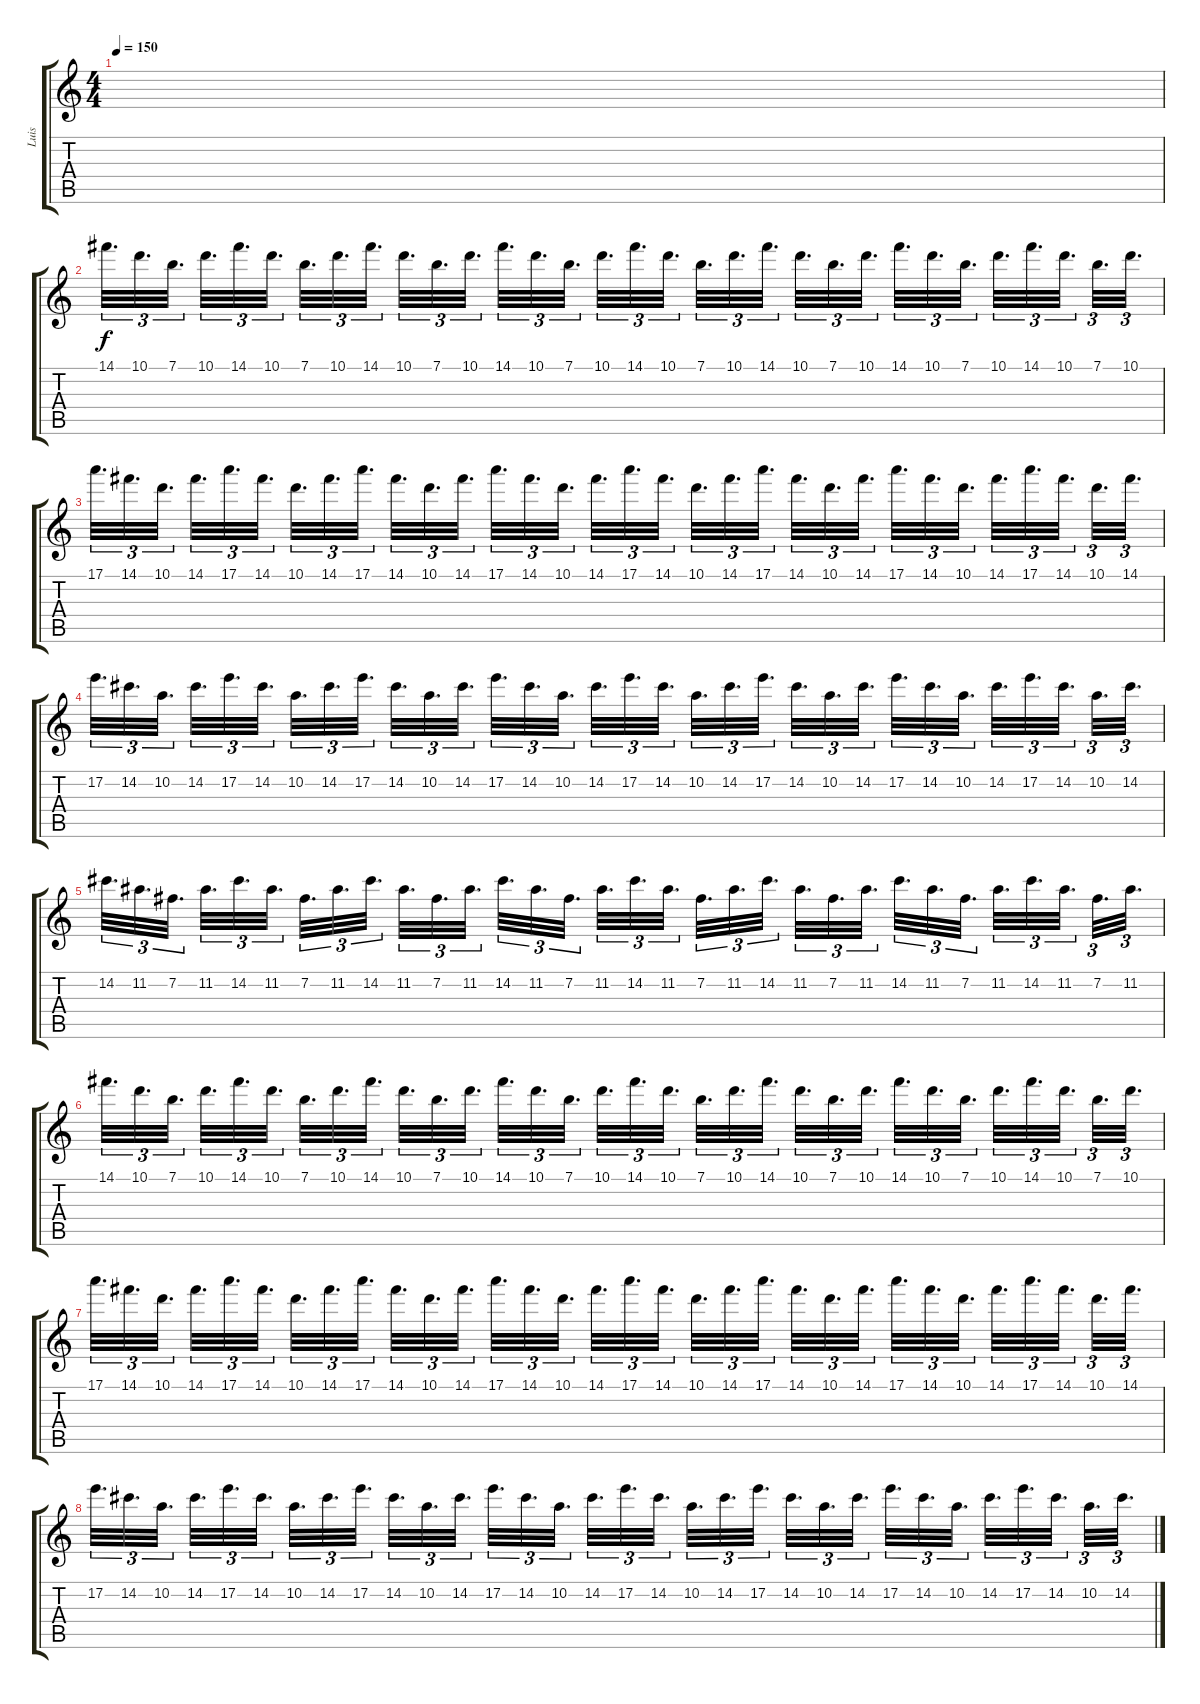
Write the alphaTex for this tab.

\track ("Luis" "Luis") {instrument distortionguitar}
\staff {score tabs}
\tuning (E4 B3 G3 D3 A2 E2) {hide}
\ts (4 4)
\tempo 150
\clef g2
\ks c
|
14.1.32{d tu (3 2)} 10.1.32{d tu (3 2)} 7.1.32{d tu (3 2)} 10.1.32{d tu (3 2)} 14.1.32{d tu (3 2)} 10.1.32{d tu (3 2)} 7.1.32{d tu (3 2)} 10.1.32{d tu (3 2)} 14.1.32{d tu (3 2)} 10.1.32{d tu (3 2)} 7.1.32{d tu (3 2)} 10.1.32{d tu (3 2)} 14.1.32{d tu (3 2)} 10.1.32{d tu (3 2)} 7.1.32{d tu (3 2)} 10.1.32{d tu (3 2)} 14.1.32{d tu (3 2)} 10.1.32{d tu (3 2)} 7.1.32{d tu (3 2)} 10.1.32{d tu (3 2)} 14.1.32{d tu (3 2)} 10.1.32{d tu (3 2)} 7.1.32{d tu (3 2)} 10.1.32{d tu (3 2)} 14.1.32{d tu (3 2)} 10.1.32{d tu (3 2)} 7.1.32{d tu (3 2)} 10.1.32{d tu (3 2)} 14.1.32{d tu (3 2)} 10.1.32{d tu (3 2)} 7.1.32{d tu (3 2)} 10.1.32{d tu (3 2)} |
17.1.32{d tu (3 2)} 14.1.32{d tu (3 2)} 10.1.32{d tu (3 2)} 14.1.32{d tu (3 2)} 17.1.32{d tu (3 2)} 14.1.32{d tu (3 2)} 10.1.32{d tu (3 2)} 14.1.32{d tu (3 2)} 17.1.32{d tu (3 2)} 14.1.32{d tu (3 2)} 10.1.32{d tu (3 2)} 14.1.32{d tu (3 2)} 17.1.32{d tu (3 2)} 14.1.32{d tu (3 2)} 10.1.32{d tu (3 2)} 14.1.32{d tu (3 2)} 17.1.32{d tu (3 2)} 14.1.32{d tu (3 2)} 10.1.32{d tu (3 2)} 14.1.32{d tu (3 2)} 17.1.32{d tu (3 2)} 14.1.32{d tu (3 2)} 10.1.32{d tu (3 2)} 14.1.32{d tu (3 2)} 17.1.32{d tu (3 2)} 14.1.32{d tu (3 2)} 10.1.32{d tu (3 2)} 14.1.32{d tu (3 2)} 17.1.32{d tu (3 2)} 14.1.32{d tu (3 2)} 10.1.32{d tu (3 2)} 14.1.32{d tu (3 2)} |
17.2.32{d tu (3 2)} 14.2.32{d tu (3 2)} 10.2.32{d tu (3 2)} 14.2.32{d tu (3 2)} 17.2.32{d tu (3 2)} 14.2.32{d tu (3 2)} 10.2.32{d tu (3 2)} 14.2.32{d tu (3 2)} 17.2.32{d tu (3 2)} 14.2.32{d tu (3 2)} 10.2.32{d tu (3 2)} 14.2.32{d tu (3 2)} 17.2.32{d tu (3 2)} 14.2.32{d tu (3 2)} 10.2.32{d tu (3 2)} 14.2.32{d tu (3 2)} 17.2.32{d tu (3 2)} 14.2.32{d tu (3 2)} 10.2.32{d tu (3 2)} 14.2.32{d tu (3 2)} 17.2.32{d tu (3 2)} 14.2.32{d tu (3 2)} 10.2.32{d tu (3 2)} 14.2.32{d tu (3 2)} 17.2.32{d tu (3 2)} 14.2.32{d tu (3 2)} 10.2.32{d tu (3 2)} 14.2.32{d tu (3 2)} 17.2.32{d tu (3 2)} 14.2.32{d tu (3 2)} 10.2.32{d tu (3 2)} 14.2.32{d tu (3 2)} |
14.2.32{d tu (3 2)} 11.2.32{d tu (3 2)} 7.2.32{d tu (3 2)} 11.2.32{d tu (3 2)} 14.2.32{d tu (3 2)} 11.2.32{d tu (3 2)} 7.2.32{d tu (3 2)} 11.2.32{d tu (3 2)} 14.2.32{d tu (3 2)} 11.2.32{d tu (3 2)} 7.2.32{d tu (3 2)} 11.2.32{d tu (3 2)} 14.2.32{d tu (3 2)} 11.2.32{d tu (3 2)} 7.2.32{d tu (3 2)} 11.2.32{d tu (3 2)} 14.2.32{d tu (3 2)} 11.2.32{d tu (3 2)} 7.2.32{d tu (3 2)} 11.2.32{d tu (3 2)} 14.2.32{d tu (3 2)} 11.2.32{d tu (3 2)} 7.2.32{d tu (3 2)} 11.2.32{d tu (3 2)} 14.2.32{d tu (3 2)} 11.2.32{d tu (3 2)} 7.2.32{d tu (3 2)} 11.2.32{d tu (3 2)} 14.2.32{d tu (3 2)} 11.2.32{d tu (3 2)} 7.2.32{d tu (3 2)} 11.2.32{d tu (3 2)} |
14.1.32{d tu (3 2)} 10.1.32{d tu (3 2)} 7.1.32{d tu (3 2)} 10.1.32{d tu (3 2)} 14.1.32{d tu (3 2)} 10.1.32{d tu (3 2)} 7.1.32{d tu (3 2)} 10.1.32{d tu (3 2)} 14.1.32{d tu (3 2)} 10.1.32{d tu (3 2)} 7.1.32{d tu (3 2)} 10.1.32{d tu (3 2)} 14.1.32{d tu (3 2)} 10.1.32{d tu (3 2)} 7.1.32{d tu (3 2)} 10.1.32{d tu (3 2)} 14.1.32{d tu (3 2)} 10.1.32{d tu (3 2)} 7.1.32{d tu (3 2)} 10.1.32{d tu (3 2)} 14.1.32{d tu (3 2)} 10.1.32{d tu (3 2)} 7.1.32{d tu (3 2)} 10.1.32{d tu (3 2)} 14.1.32{d tu (3 2)} 10.1.32{d tu (3 2)} 7.1.32{d tu (3 2)} 10.1.32{d tu (3 2)} 14.1.32{d tu (3 2)} 10.1.32{d tu (3 2)} 7.1.32{d tu (3 2)} 10.1.32{d tu (3 2)} |
17.1.32{d tu (3 2)} 14.1.32{d tu (3 2)} 10.1.32{d tu (3 2)} 14.1.32{d tu (3 2)} 17.1.32{d tu (3 2)} 14.1.32{d tu (3 2)} 10.1.32{d tu (3 2)} 14.1.32{d tu (3 2)} 17.1.32{d tu (3 2)} 14.1.32{d tu (3 2)} 10.1.32{d tu (3 2)} 14.1.32{d tu (3 2)} 17.1.32{d tu (3 2)} 14.1.32{d tu (3 2)} 10.1.32{d tu (3 2)} 14.1.32{d tu (3 2)} 17.1.32{d tu (3 2)} 14.1.32{d tu (3 2)} 10.1.32{d tu (3 2)} 14.1.32{d tu (3 2)} 17.1.32{d tu (3 2)} 14.1.32{d tu (3 2)} 10.1.32{d tu (3 2)} 14.1.32{d tu (3 2)} 17.1.32{d tu (3 2)} 14.1.32{d tu (3 2)} 10.1.32{d tu (3 2)} 14.1.32{d tu (3 2)} 17.1.32{d tu (3 2)} 14.1.32{d tu (3 2)} 10.1.32{d tu (3 2)} 14.1.32{d tu (3 2)} |
17.2.32{d tu (3 2)} 14.2.32{d tu (3 2)} 10.2.32{d tu (3 2)} 14.2.32{d tu (3 2)} 17.2.32{d tu (3 2)} 14.2.32{d tu (3 2)} 10.2.32{d tu (3 2)} 14.2.32{d tu (3 2)} 17.2.32{d tu (3 2)} 14.2.32{d tu (3 2)} 10.2.32{d tu (3 2)} 14.2.32{d tu (3 2)} 17.2.32{d tu (3 2)} 14.2.32{d tu (3 2)} 10.2.32{d tu (3 2)} 14.2.32{d tu (3 2)} 17.2.32{d tu (3 2)} 14.2.32{d tu (3 2)} 10.2.32{d tu (3 2)} 14.2.32{d tu (3 2)} 17.2.32{d tu (3 2)} 14.2.32{d tu (3 2)} 10.2.32{d tu (3 2)} 14.2.32{d tu (3 2)} 17.2.32{d tu (3 2)} 14.2.32{d tu (3 2)} 10.2.32{d tu (3 2)} 14.2.32{d tu (3 2)} 17.2.32{d tu (3 2)} 14.2.32{d tu (3 2)} 10.2.32{d tu (3 2)} 14.2.32{d tu (3 2)}
